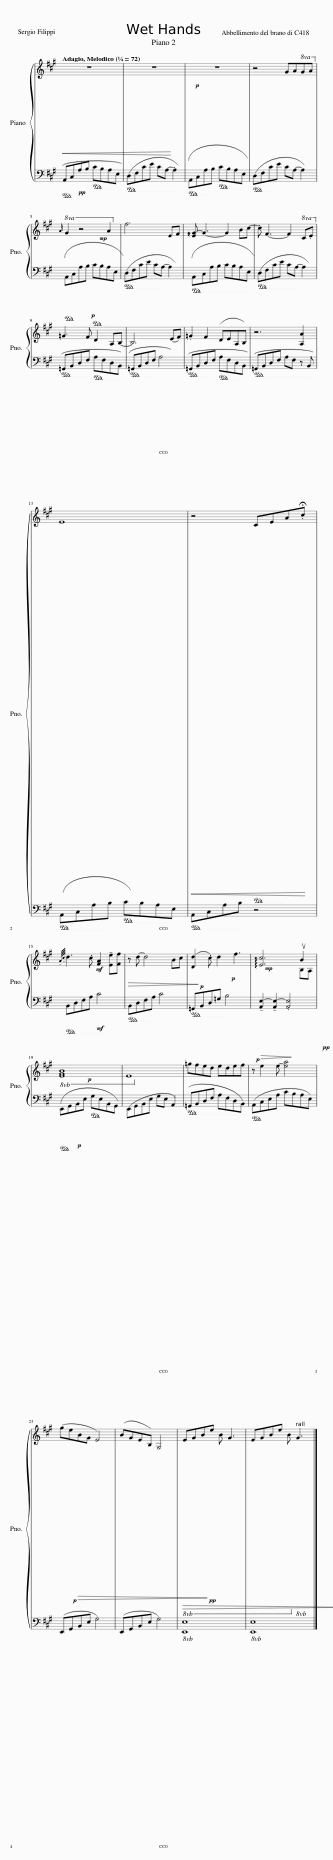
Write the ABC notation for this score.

X:1
%%score { ( 1 3 ) | 2 }
L:1/8
Q:1/4=72
M:none
I:linebreak $
K:A
V:1 treble
V:3 treble
V:2 bass
V:1
!<(! z8!<)! | z8 |!p! z8 | z4 GA!8va(!ga!8va)! |$!mp!!8va(!{a} g2 z4 a2!8va)! | %5
 f6 EF | !arpeggio![EG-] G3- G2 Bc- | .c F3- F2!8va(! c.e!8va)! |$ =G3 F D2 A,B,- | B,6 (EF) | %10
 .=G2 F2 (DEA,B,) | z6 [A,A]2 |$ E8 |!<(! z4 CEA!mf!.!fermata!c!<)! |$!mf!{!tenuto!A!tenuto!c} d3 .c [FA]2 !tenuto![Ee][Ff] | %15
!>(! z d- d4!p! Bc!>)! |!p! ([Dd]2 .c) d2 f3 |!mp! !arpeggio![Ec]6!p! B2 |$!p!!8vb(! [E,G,B,]8 | E,8!8vb)! | %20
 =gfed edef | z e2 e- [ea]4 |$!p!!>(! (geBG E4) | (BGEB,!>)!!pp! G,4) |!8vb(!!>(! E,G,B,E B, G,3 | %25
 E,G,B,E B,!8vb)!!>)!!ppp!!8vb(! G,3!8vb)! |] %26
V:2
!pp!!ped! (A,,C,)A,!ped-up!B,!ped! CB,A,E,!ped-up! |!ped! (D,F,)CE CA,- .A,2!ped-up! |!ped! (A,,C,)A,!ped-up!B,!ped! CB,A,E,!ped-up! |!ped! (D,F,)C!ped-up!E CA,- A,2 |$!p!!ped! (A,,C,)A,!ped-up!B,!ped! CB,A,!ped-up!E, | %5
!ped! (D,F,)CE C!ped-up!A,- A,2 |!ped! (A,,C,)A,B, CB,A,E,!ped-up! |!ped! (D,F,)CE CA,-!ped-up! A,2 |$!ped! (=G,,B,,)D,!ped-up!F,!ped! A,F,D,!ped-up!B,, |!ped! (=G,,B,,)D,F,!ped-up! A,4 | %10
!ped! (=G,,B,,)D,!ped-up!F,!ped! A,F,D,!ped-up!B,, |!ped! (=G,,B,,)D,F, A,F, z B,,!ped-up! |$!ped! (A,,C,)A,!ped-up!B,!ped! CB,A,!ped-up!E, |!ped! A,,C,A,B,!ped!!ped-up! z4!ped-up! |$!mf!!ped! B,,D,F,A,!ped-up! C4 | %15
!ped! B,,D,F,A,!ped-up! C4 |!ped! =G,,B,,D,=G,!ped-up! B,4 |!p!!>(! !tenuto![A,,E,-]2 !tenuto![A,,E,-]2!pp! .[A,,E,]4!>)! |$!p!!ped! (E,,G,,B,,!ped-up!E,!ped! G,E,B,,!ped-up!G,,) | (E,,G,,B,,E, G,E, A,,2) | %20
!ped! (=G,,B,,D,F, A,F,D,!ped-up!B,,) |!ped! (A,,C,E,A, CB,A,!ped-up!E,) |$ (E,,G,,B,,E, G,4) | (E,,G,,B,,E, G,4) |!8vb(! [E,,,E,,]8!8vb)! | %25
!8vb(! [E,,,E,,]8!8vb)! |] %26
V:3
 x8 | x8 | x8 | x6!8va(! x2!8va)! |$!8va(! x8!8va)! | %5
 x8 | x8 | x6!8va(! x2!8va)! |$ x8 | x8 | %10
 x8 | x8 |$ x8 | x8 |$ x8 | %15
 x8 | x8 | x6 uB,A, |$!8vb(! x8 | x8!8vb)! | %20
 x8 | x8 |$ x8 | x8 |!8vb(! x8 | %25
 x5!8vb)!!8vb(! x3!8vb)! |] %26
